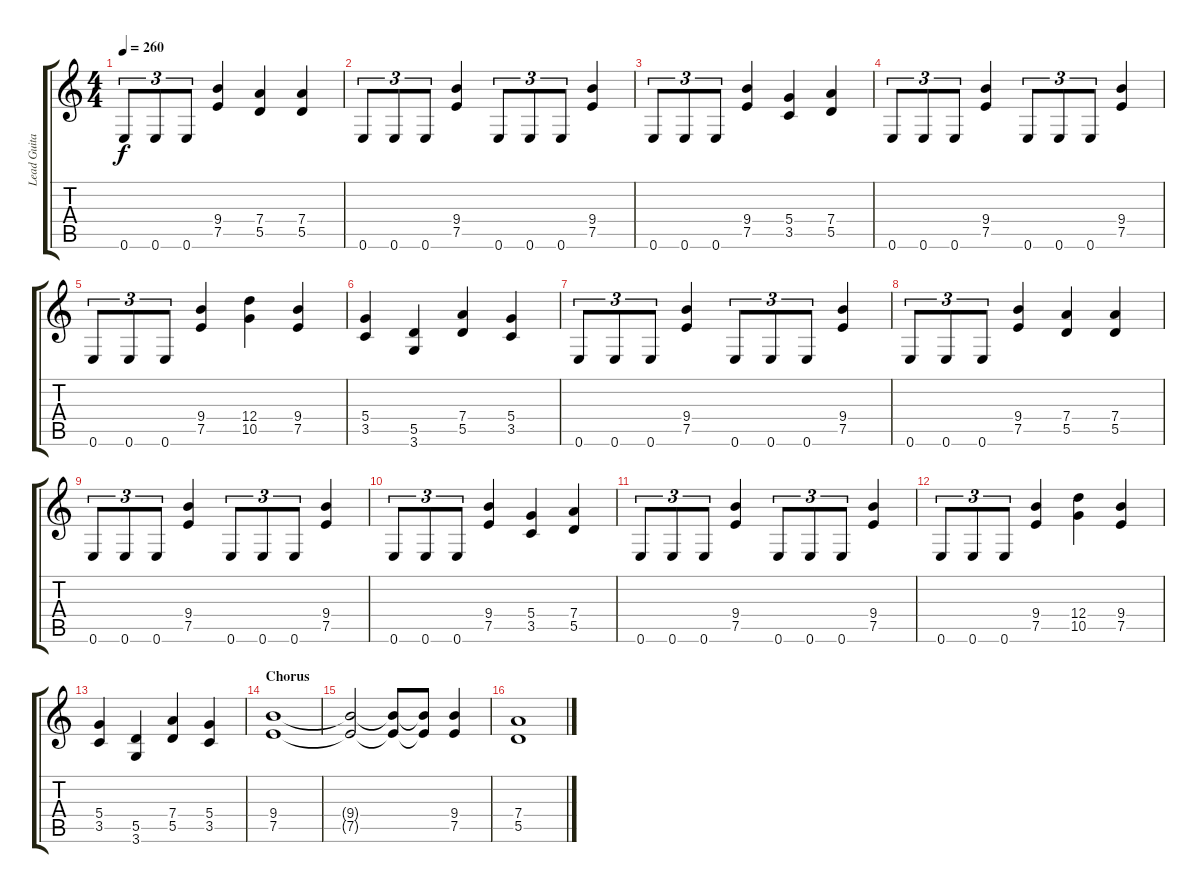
\track ("Lead Guitar (Chris Poland)" "Lead Guita") {instrument distortionguitar}
\staff {score tabs}
\tuning (E4 B3 G3 D3 A2 E2) {hide}
\ts (4 4)
\tempo 260
\clef g2
\ks c
0.6.8{tu (3 2) dy f} 0.6.8{tu (3 2)} 0.6.8{tu (3 2)} (9.4 7.5).4 (7.4 5.5).4 (7.4 5.5).4 |
0.6.8{tu (3 2)} 0.6.8{tu (3 2)} 0.6.8{tu (3 2)} (9.4 7.5).4 0.6.8{tu (3 2)} 0.6.8{tu (3 2)} 0.6.8{tu (3 2)} (9.4 7.5).4 |
0.6.8{tu (3 2)} 0.6.8{tu (3 2)} 0.6.8{tu (3 2)} (9.4 7.5).4 (5.4 3.5).4 (7.4 5.5).4 |
0.6.8{tu (3 2)} 0.6.8{tu (3 2)} 0.6.8{tu (3 2)} (9.4 7.5).4 0.6.8{tu (3 2)} 0.6.8{tu (3 2)} 0.6.8{tu (3 2)} (9.4 7.5).4 |
0.6.8{tu (3 2)} 0.6.8{tu (3 2)} 0.6.8{tu (3 2)} (9.4 7.5).4 (12.4 10.5).4 (9.4 7.5).4 |
(5.4 3.5).4 (5.5 3.6).4 (7.4 5.5).4 (5.4 3.5).4 |
0.6.8{tu (3 2)} 0.6.8{tu (3 2)} 0.6.8{tu (3 2)} (9.4 7.5).4 0.6.8{tu (3 2)} 0.6.8{tu (3 2)} 0.6.8{tu (3 2)} (9.4 7.5).4 |
0.6.8{tu (3 2)} 0.6.8{tu (3 2)} 0.6.8{tu (3 2)} (9.4 7.5).4 (7.4 5.5).4 (7.4 5.5).4 |
0.6.8{tu (3 2)} 0.6.8{tu (3 2)} 0.6.8{tu (3 2)} (9.4 7.5).4 0.6.8{tu (3 2)} 0.6.8{tu (3 2)} 0.6.8{tu (3 2)} (9.4 7.5).4 |
0.6.8{tu (3 2)} 0.6.8{tu (3 2)} 0.6.8{tu (3 2)} (9.4 7.5).4 (5.4 3.5).4 (7.4 5.5).4 |
0.6.8{tu (3 2)} 0.6.8{tu (3 2)} 0.6.8{tu (3 2)} (9.4 7.5).4 0.6.8{tu (3 2)} 0.6.8{tu (3 2)} 0.6.8{tu (3 2)} (9.4 7.5).4 |
0.6.8{tu (3 2)} 0.6.8{tu (3 2)} 0.6.8{tu (3 2)} (9.4 7.5).4 (12.4 10.5).4 (9.4 7.5).4 |
(5.4 3.5).4 (5.5 3.6).4 (7.4 5.5).4 (5.4 3.5).4 |
\section ("" "Chorus")
(9.4 7.5).1 |
(9.4{t} 7.5{t}).2 (9.4{t} 7.5{t}).8 (9.4{t} 7.5{t}).8 (9.4 7.5).4 |
(7.4 5.5).1
